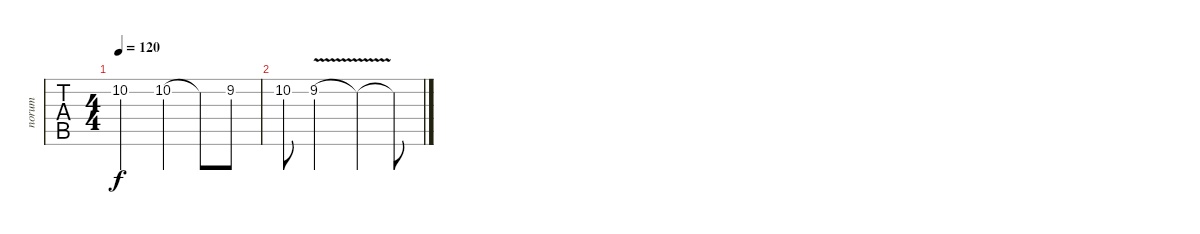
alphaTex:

\track ("norum" "norum") {instrument overdrivenguitar}
\staff {tabs}
\tuning (E4 B3 G3 D3 A2 E2) {hide}
\ts (4 4)
\tempo 120
\clef g2
\ks c
10.2.2{dy f} 10.2.4 10.2{t}.8 9.2.8 |
10.2.8 9.2{v}.2 9.2{t}.4 9.2{t}.8
